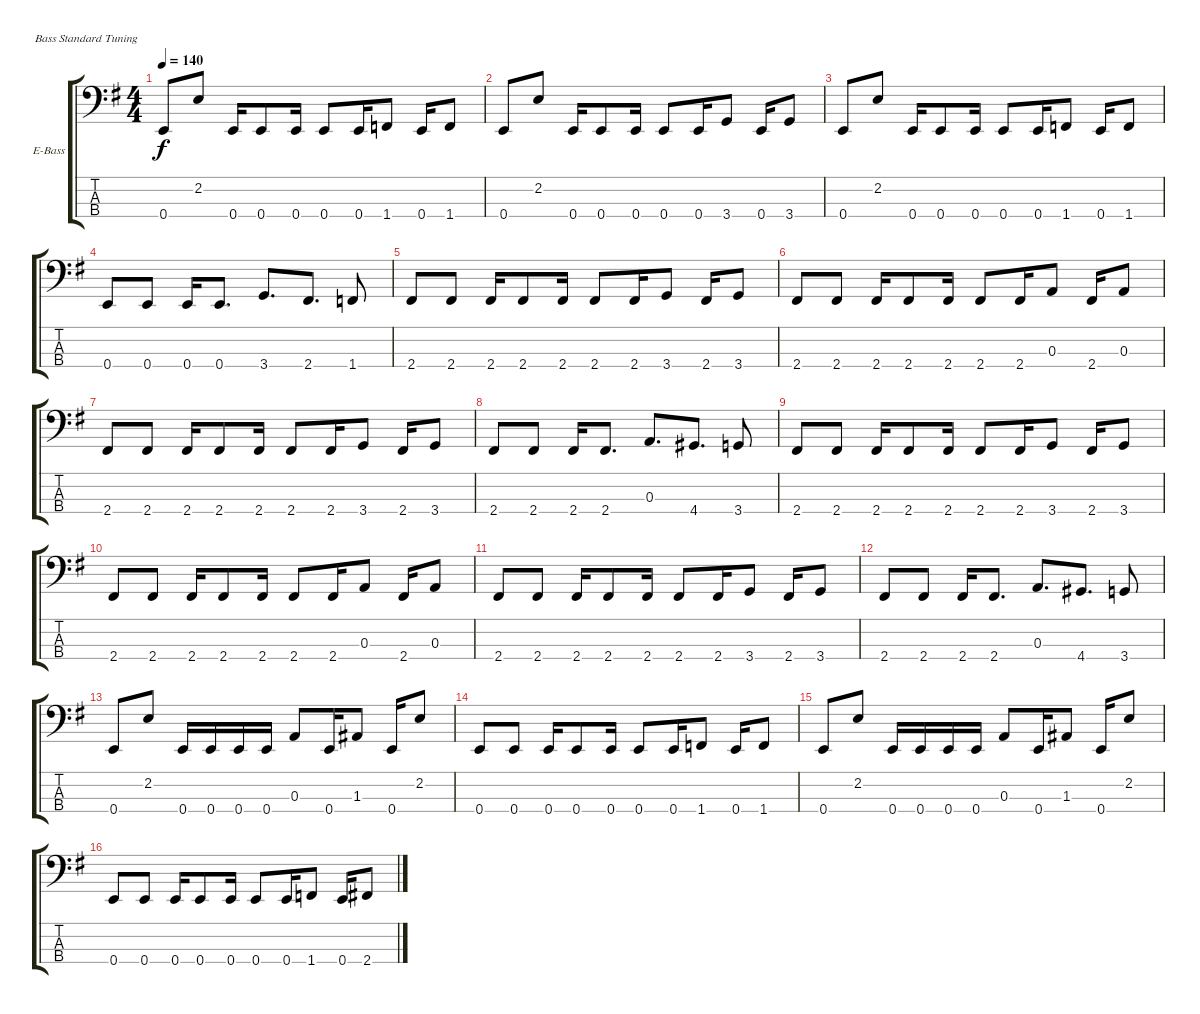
\bracketExtendMode groupsimilarinstruments
\firstSystemTrackNameOrientation horizontal
\otherSystemsTrackNameOrientation horizontal
\track ("Bass" "E-Bass") {instrument electricbasspick}
\staff {score tabs}
\tuning (G2 D2 A1 E1)
\ts (4 4)
\tempo 140
\clef f4
\scale
1.05549
\ks g
0.4.8{dy f} 2.2.8 0.4.16 0.4.8 0.4.16 0.4.8 0.4.16 1.4.8 0.4.16 1.4.8 |
\scale
0.944515 0.4.8 2.2.8 0.4.16 0.4.8 0.4.16 0.4.8 0.4.16 3.4.8 0.4.16 3.4.8 |
\scale
1.05549 0.4.8 2.2.8 0.4.16 0.4.8 0.4.16 0.4.8 0.4.16 1.4.8 0.4.16 1.4.8 |
\scale
0.944515 0.4.8 0.4.8 0.4.16 0.4.8{d} 3.4.8{d} 2.4.8{d} 1.4.8 |
\scale
1.05549 2.4.8 2.4.8 2.4.16 2.4.8 2.4.16 2.4.8 2.4.16 3.4.8 2.4.16 3.4.8 |
\scale
0.944515 2.4.8 2.4.8 2.4.16 2.4.8 2.4.16 2.4.8 2.4.16 0.3.8 2.4.16 0.3.8 |
\scale
1.05549 2.4.8 2.4.8 2.4.16 2.4.8 2.4.16 2.4.8 2.4.16 3.4.8 2.4.16 3.4.8 |
\scale
0.944515 2.4.8 2.4.8 2.4.16 2.4.8{d} 0.3.8{d} 4.4.8{d} 3.4.8 |
\scale
1.05549 2.4.8 2.4.8 2.4.16 2.4.8 2.4.16 2.4.8 2.4.16 3.4.8 2.4.16 3.4.8 |
\scale
0.944515 2.4.8 2.4.8 2.4.16 2.4.8 2.4.16 2.4.8 2.4.16 0.3.8 2.4.16 0.3.8 |
\scale
1.05549 2.4.8 2.4.8 2.4.16 2.4.8 2.4.16 2.4.8 2.4.16 3.4.8 2.4.16 3.4.8 |
\scale
0.944515 2.4.8 2.4.8 2.4.16 2.4.8{d} 0.3.8{d} 4.4.8{d} 3.4.8 |
\scale
1.05549 0.4.8 2.2.8 0.4.16 0.4.16 0.4.16 0.4.16 0.3.8 0.4.16 1.3.8 0.4.16 2.2.8 |
\scale
0.944515 0.4.8 0.4.8 0.4.16 0.4.8 0.4.16 0.4.8 0.4.16 1.4.8 0.4.16 1.4.8 |
\scale
1.05549 0.4.8 2.2.8 0.4.16 0.4.16 0.4.16 0.4.16 0.3.8 0.4.16 1.3.8 0.4.16 2.2.8 |
\scale
0.944515 0.4.8 0.4.8 0.4.16 0.4.8 0.4.16 0.4.8 0.4.16 1.4.8 0.4.16 2.4.8
